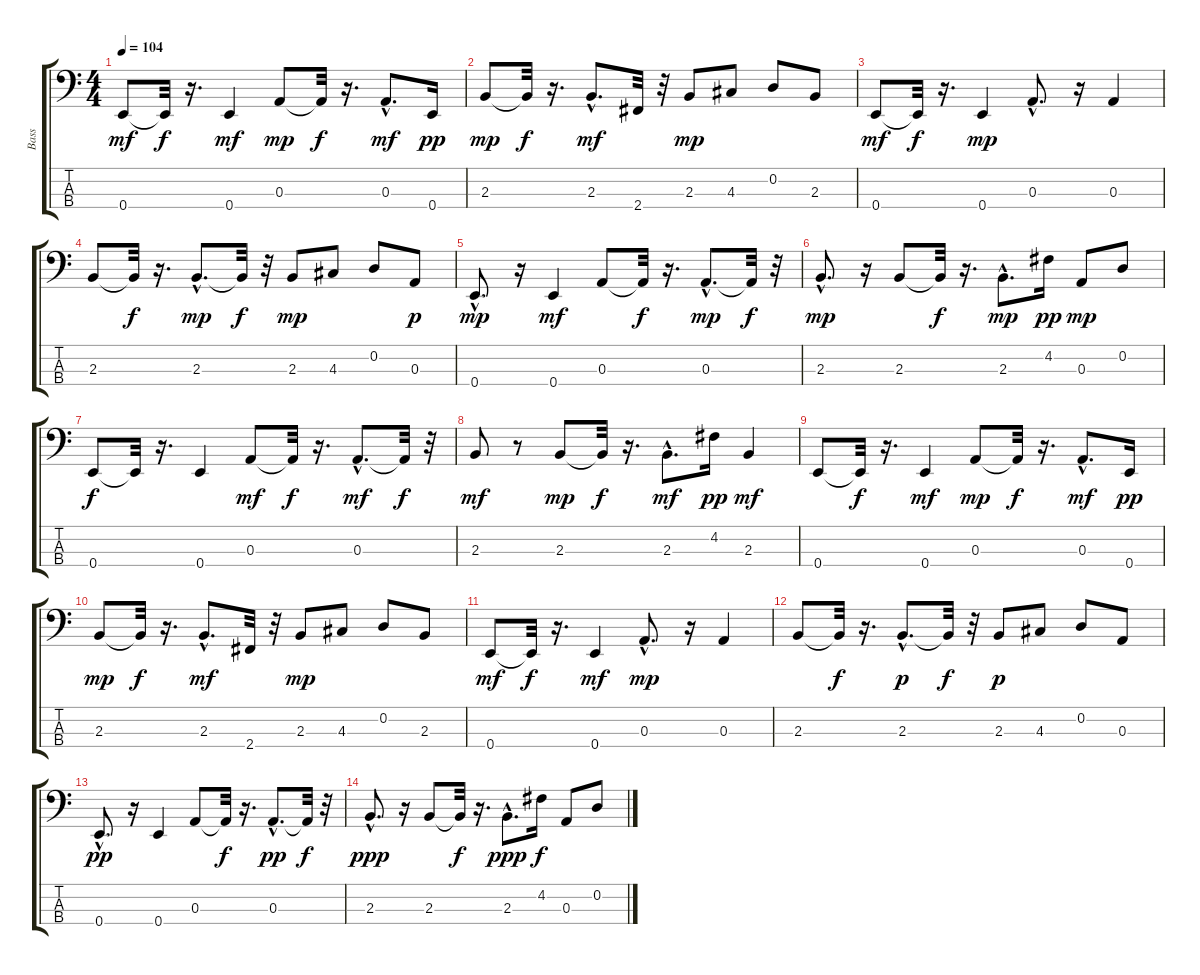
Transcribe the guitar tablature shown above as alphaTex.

\track ("Bass" "Bass") {instrument electricbassfinger}
\staff {score tabs}
\tuning (G2 D2 A1 E1) {hide}
\ts (4 4)
\tempo 104
\clef f4
\ks c
0.4.8{dy mf} 0.4{t}.32{dy f} r.16{d} 0.4.4{dy mf} 0.3.8{dy mp} 0.3{t}.32{dy f} r.16{d} 0.3{hac}.8{d dy mf} 0.4.16{dy pp} |
2.3.8{dy mp} 2.3{t}.32{dy f} r.16{d} 2.3{hac}.8{d dy mf} 2.4.32 r.32 2.3.8{dy mp} 4.3.8 0.2.8 2.3.8 |
0.4.8{dy mf} 0.4{t}.32{dy f} r.16{d} 0.4.4{dy mp} 0.3{hac}.8{d} r.16 0.3.4 |
2.3.8 2.3{t}.32{dy f} r.16{d} 2.3{hac}.8{d dy mp} 2.3{t}.32{dy f} r.32 2.3.8{dy mp} 4.3.8 0.2.8 0.3.8{dy p} |
0.4{hac}.8{d dy mp} r.16 0.4.4{dy mf} 0.3.8 0.3{t}.32{dy f} r.16{d} 0.3{hac}.8{d dy mp} 0.3{t}.32{dy f} r.32 |
2.3{hac}.8{d dy mp} r.16 2.3.8 2.3{t}.32{dy f} r.16{d} 2.3{hac}.8{d dy mp} 4.2.16{dy pp} 0.3.8{dy mp} 0.2.8 |
0.4.8{dy f} 0.4{t}.32 r.16{d} 0.4.4 0.3.8{dy mf} 0.3{t}.32{dy f} r.16{d} 0.3{hac}.8{d dy mf} 0.3{t}.32{dy f} r.32 |
2.3.8{dy mf} r.8 2.3.8{dy mp} 2.3{t}.32{dy f} r.16{d} 2.3{hac}.8{d dy mf} 4.2.16{dy pp} 2.3.4{dy mf} |
0.4.8 0.4{t}.32{dy f} r.16{d} 0.4.4{dy mf} 0.3.8{dy mp} 0.3{t}.32{dy f} r.16{d} 0.3{hac}.8{d dy mf} 0.4.16{dy pp} |
2.3.8{dy mp} 2.3{t}.32{dy f} r.16{d} 2.3{hac}.8{d dy mf} 2.4.32 r.32 2.3.8{dy mp} 4.3.8 0.2.8 2.3.8 |
0.4.8{dy mf} 0.4{t}.32{dy f} r.16{d} 0.4.4{dy mf} 0.3{hac}.8{d dy mp} r.16 0.3.4 |
2.3.8 2.3{t}.32{dy f} r.16{d} 2.3{hac}.8{d dy p} 2.3{t}.32{dy f} r.32 2.3.8{dy p} 4.3.8 0.2.8 0.3.8 |
0.4{hac}.8{d dy pp} r.16 0.4.4 0.3.8 0.3{t}.32{dy f} r.16{d} 0.3{hac}.8{d dy pp} 0.3{t}.32{dy f} r.32 |
2.3{hac}.8{d dy ppp} r.16 2.3.8 2.3{t}.32{dy f} r.16{d} 2.3{hac}.8{d dy ppp} 4.2.16{dy f} 0.3.8 0.2.8
